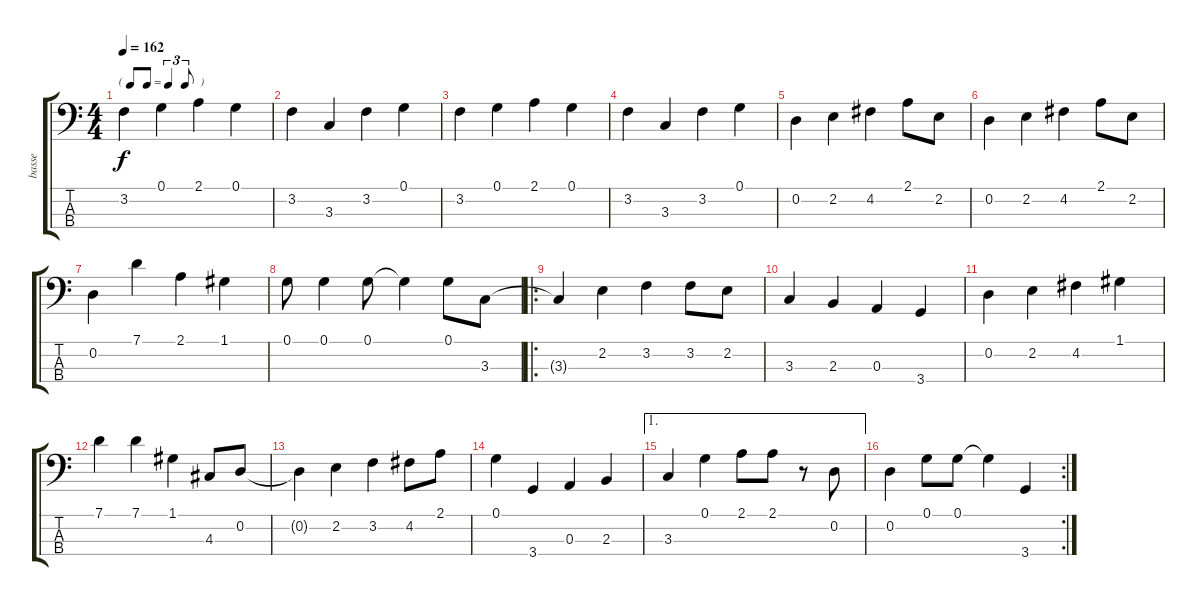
\track ("basse" "basse") {instrument acousticbass}
\staff {score tabs}
\tuning (G2 D2 A1 E1) {hide}
\ts (4 4)
\tf triplet8th
\tempo 162
\clef f4
\ks c
3.2.4{dy f} 0.1.4 2.1.4 0.1.4 |
3.2.4 3.3.4 3.2.4 0.1.4 |
3.2.4 0.1.4 2.1.4 0.1.4 |
3.2.4 3.3.4 3.2.4 0.1.4 |
0.2.4 2.2.4 4.2.4 2.1.8 2.2.8 |
0.2.4 2.2.4 4.2.4 2.1.8 2.2.8 |
0.2.4 7.1.4 2.1.4 1.1.4 |
0.1.8 0.1.4 0.1.8 0.1{t}.4 0.1.8 3.3.8 |
\ro
3.3{t}.4 2.2.4 3.2.4 3.2.8 2.2.8 |
3.3.4 2.3.4 0.3.4 3.4.4 |
0.2.4 2.2.4 4.2.4 1.1.4 |
7.1.4 7.1.4 1.1.4 4.3.8 0.2.8 |
0.2{t}.4 2.2.4 3.2.4 4.2.8 2.1.8 |
0.1.4 3.4.4 0.3.4 2.3.4 |
\ae 1
3.3.4 0.1.4 2.1.8 2.1.8 r.8 0.2.8 |
\rc 2
0.2.4 0.1.8 0.1.8 0.1{t}.4 3.4.4
